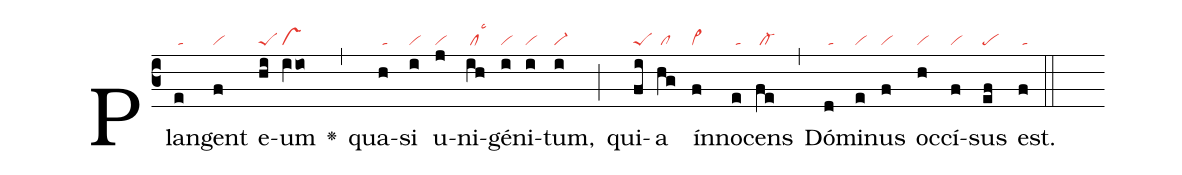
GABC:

nabc-lines:1;
%%
(c3)Plan(e|/ta)gent(f|vi) e(hi|peS)um(iVio|vs) <v>\greheightstar</v>(,) qua(h|/ta)si(i|vi) u(j|vi)ni(ih|/cllsc3)gé(i|vi)ni(i|vi)tum,(i|vi-) (;)
qui(fi|peS)a(hg|/cl) ín(f|vi>)no(e|/ta)cens(fe|/cl-) (,) Dó(d|/ta)mi(e|vi)nus(f|vi) oc(h|vi)cí(f|vi)sus(ef|pe) est.(f|/ta) (::)
